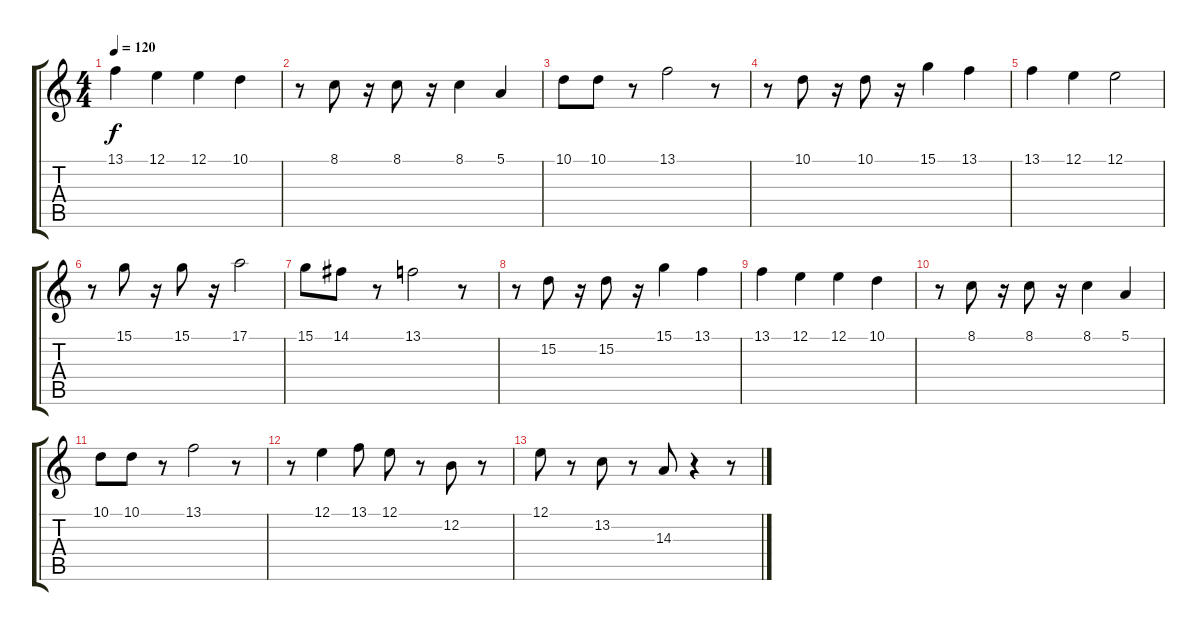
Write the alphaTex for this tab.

\track "" {instrument lead3calliope}
\staff {score tabs}
\tuning (E4 B3 G3 D3 A2 E2) {hide}
\ts (4 4)
\tempo 120
\clef g2
\ks c
13.1.4{dy f} 12.1.4 12.1.4 10.1.4 |
r.8 8.1.8 r.16 8.1.8 r.16 8.1.4 5.1.4 |
10.1.8 10.1.8 r.8 13.1.2 r.8 |
r.8 10.1.8 r.16 10.1.8 r.16 15.1.4 13.1.4 |
13.1.4 12.1.4 12.1.2 |
r.8 15.1.8 r.16 15.1.8 r.16 17.1.2 |
15.1.8 14.1.8 r.8 13.1.2 r.8 |
r.8 15.2.8 r.16 15.2.8 r.16 15.1.4 13.1.4 |
13.1.4 12.1.4 12.1.4 10.1.4 |
r.8 8.1.8 r.16 8.1.8 r.16 8.1.4 5.1.4 |
10.1.8 10.1.8 r.8 13.1.2 r.8 |
r.8 12.1.4 13.1.8 12.1.8 r.8 12.2.8 r.8 |
12.1.8 r.8 13.2.8 r.8 14.3.8 r.4 r.8
